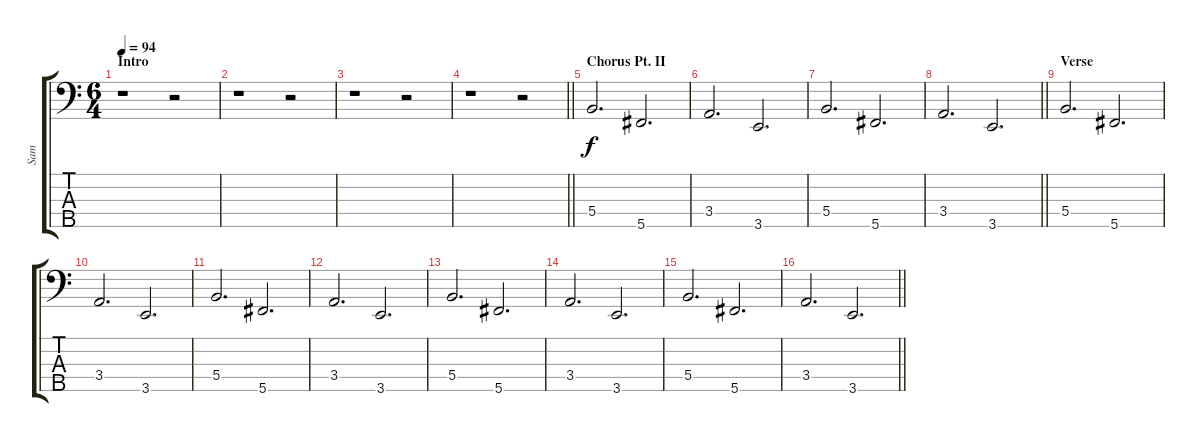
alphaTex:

\track ("Sam" "Sam") {instrument electricbassfinger}
\staff {score tabs}
\tuning (A2 E2 B1 Gb1 Db1) {hide}
\ts (6 4)
\section ("" "Intro")
\tempo 94
\clef f4
\ks c
r.1{dy f instrument electricbassfinger} r.2 |
r.1 r.2 |
r.1 r.2 |
\barLineRight lightlight
r.1 r.2 |
\section ("" "Chorus Pt. II")
5.4.2{d} 5.5.2{d} |
3.4.2{d} 3.5.2{d} |
5.4.2{d} 5.5.2{d} |
\barLineRight lightlight
3.4.2{d} 3.5.2{d} |
\section ("" "Verse")
5.4.2{d} 5.5.2{d} |
3.4.2{d} 3.5.2{d} |
5.4.2{d} 5.5.2{d} |
3.4.2{d} 3.5.2{d} |
5.4.2{d} 5.5.2{d} |
3.4.2{d} 3.5.2{d} |
5.4.2{d} 5.5.2{d} |
\barLineRight lightlight
3.4.2{d} 3.5.2{d}
